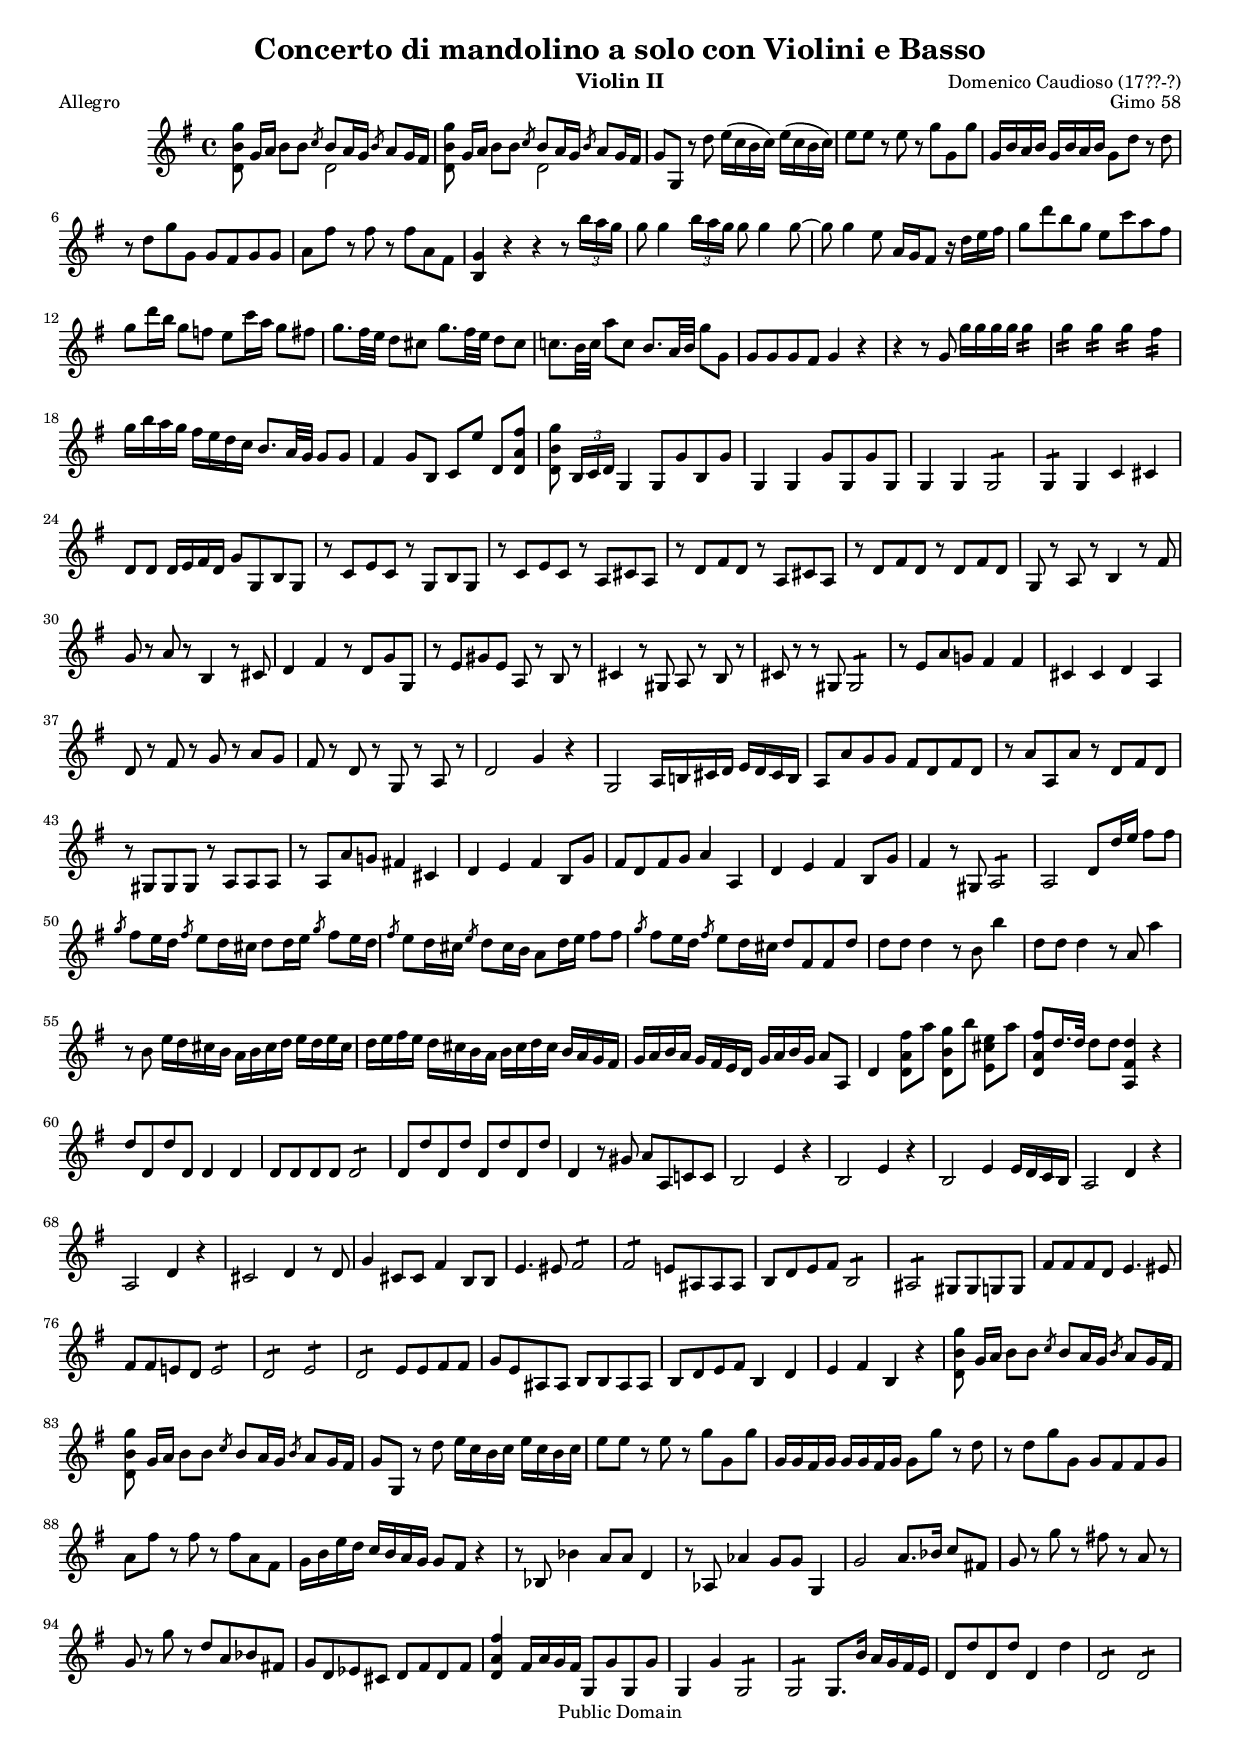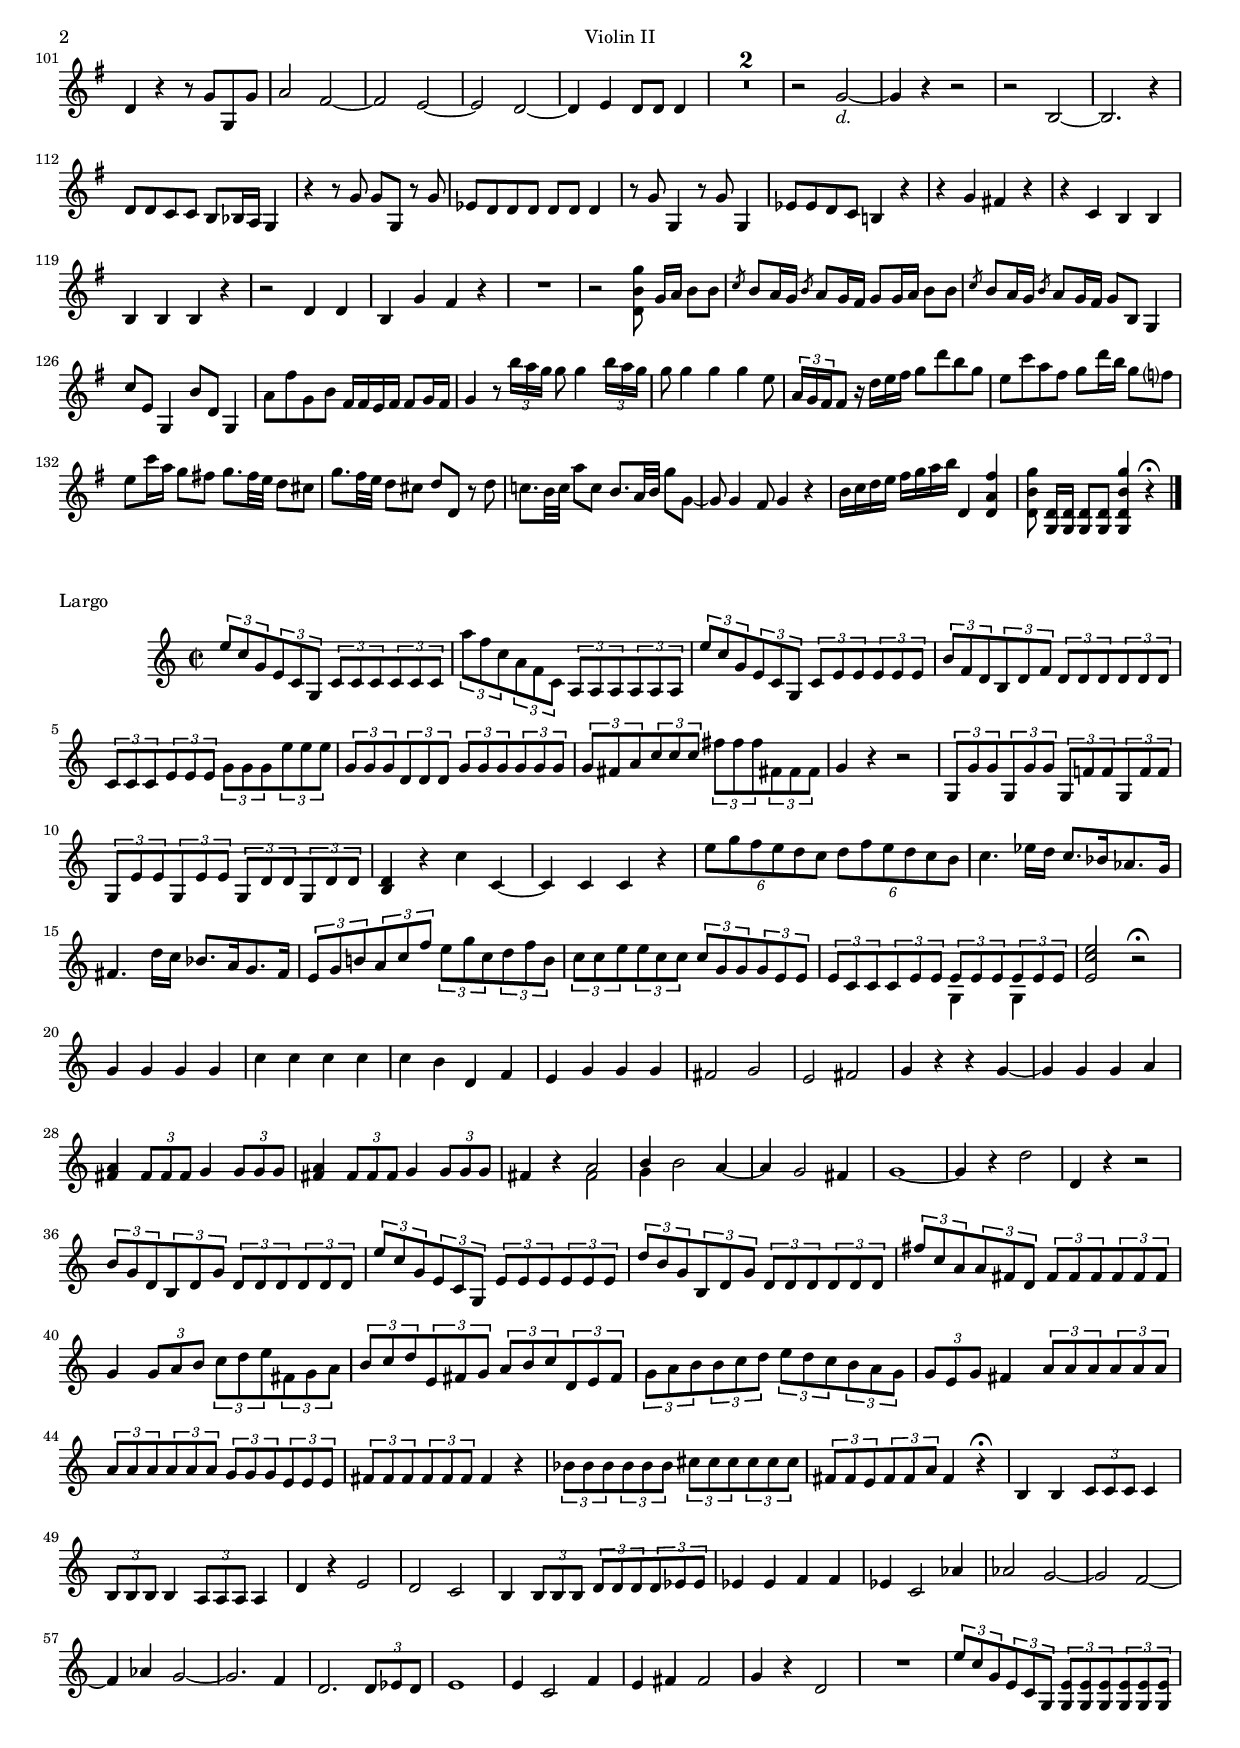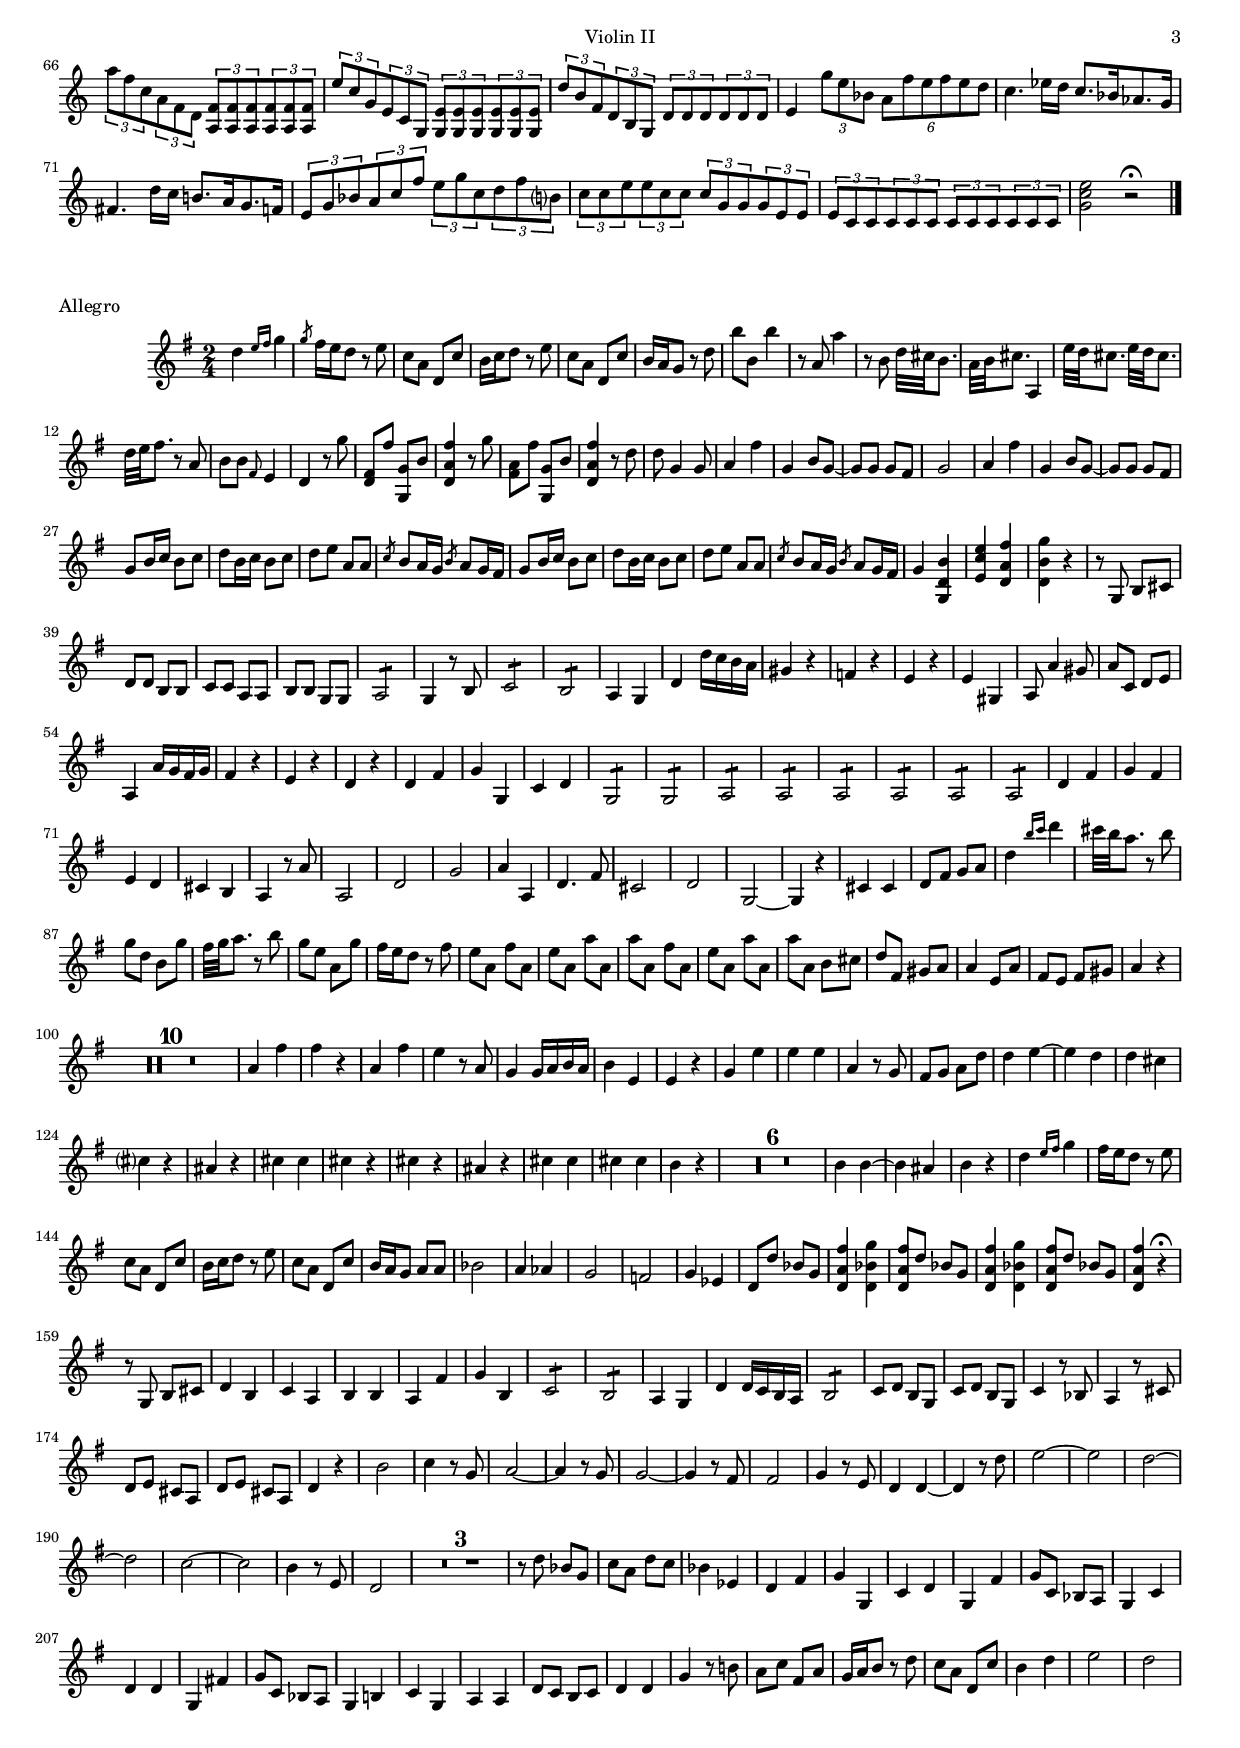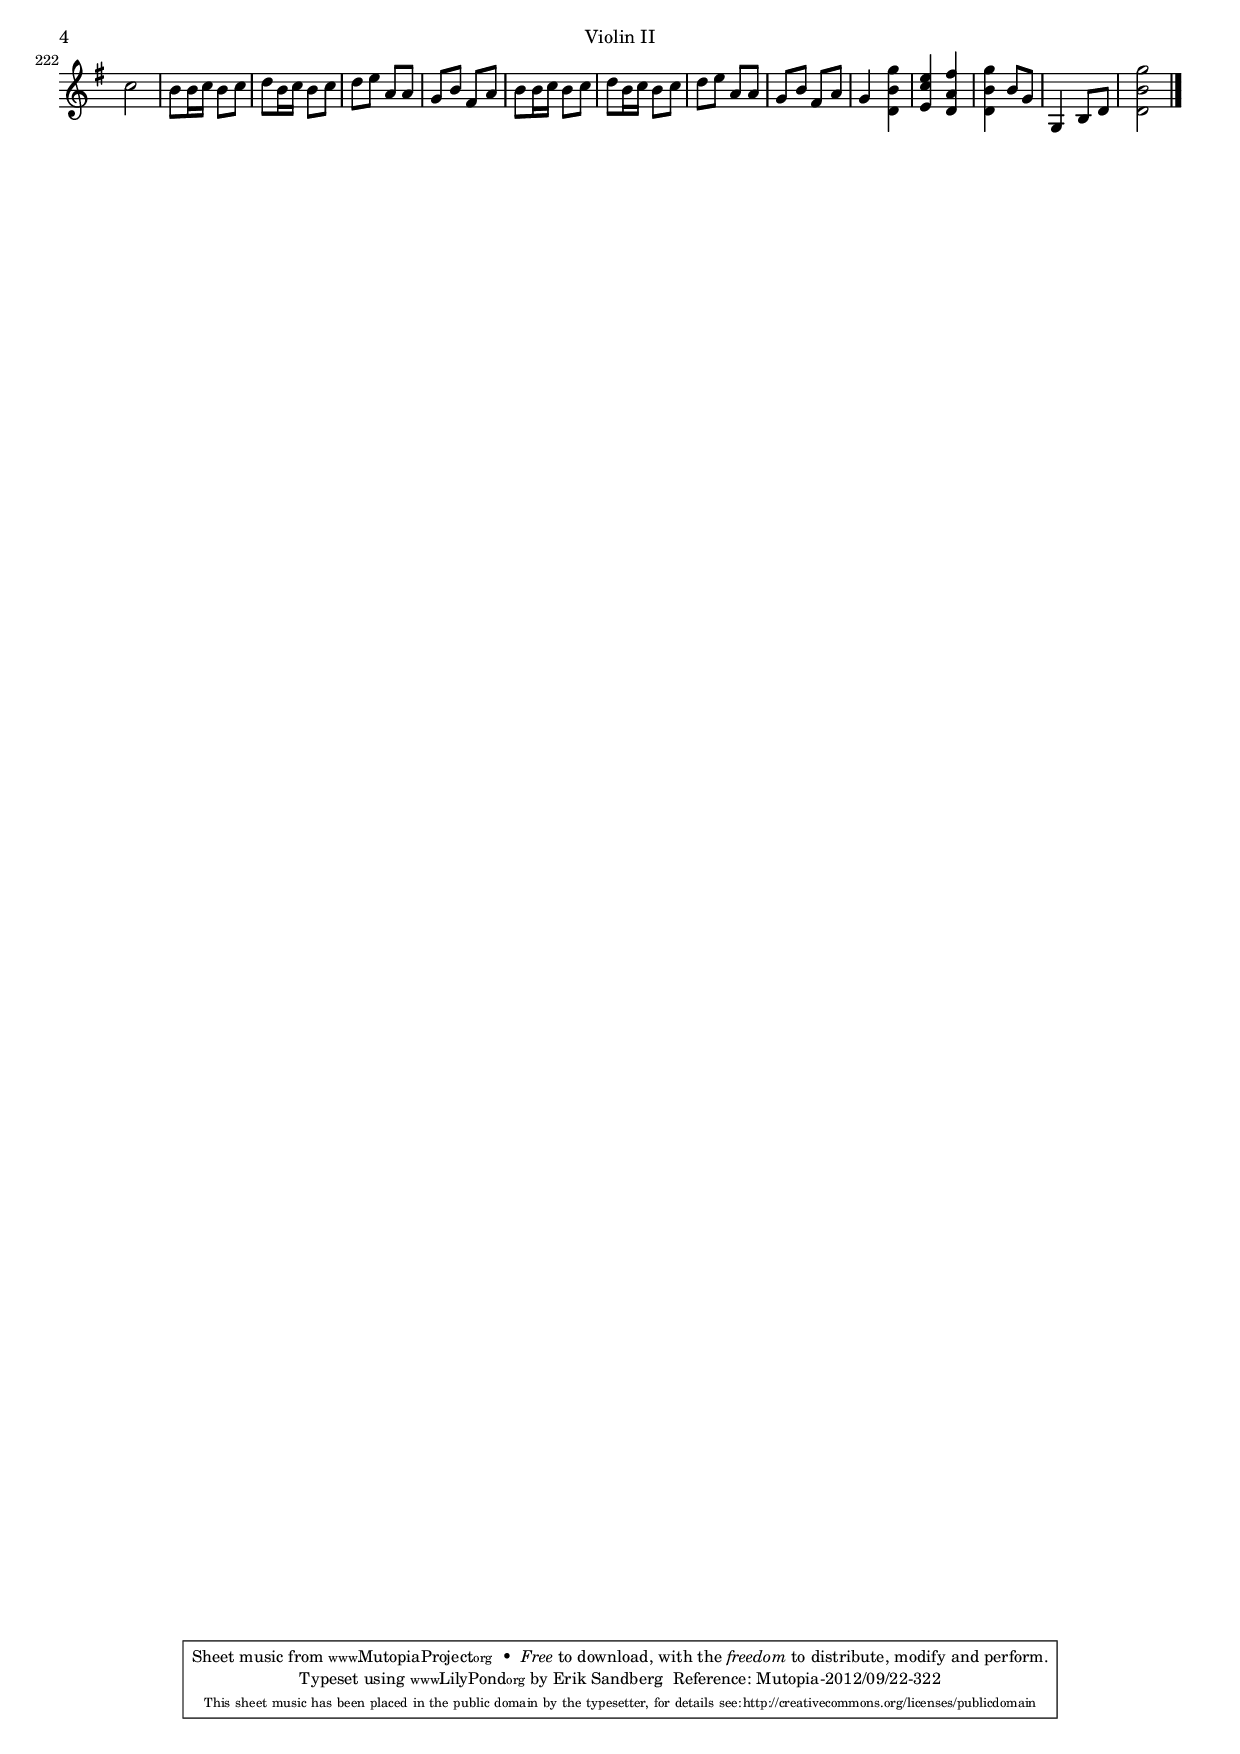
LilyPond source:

\version "2.16.0"

Instrument = "Violin II"
\include "header.ly"
\version "2.16.0"

IVlnII =  \relative c''' {
  \clef "treble"
  \key g\major
  \time 4/4

  \set Score.skipBars = ##t

  % end beams on quarters by default, and on halfs for eights.

  %1 page 23
  <g b, d,>8  g,16[ a]  b8[ b] <<{\slashedGrace c 
 b a16 g \slashedGrace b8 a g16 fis} \\ {d2}>> |
  <g' b, d,>8  g,16[ a]  b8[ b] <<{\slashedGrace c b a16 g \slashedGrace b8 a g16 fis} \\ {d2}>> |
  g8 g, r d'' e16( c b  c) e( c b  c) |
  e8 e r e r g g, g' |
  g,16 b a b g b a b g8 d' r d |
  r d g g, g fis g g |
  a fis' r fis r fis a, fis |
  <g b,>4 r r r8 \times 2/3 {b'16 a g} |
  g8 g4 \times 2/3 {b16 a g} g8 g4 g8 ~ |
  %10
  g g4 e8 a,16 g fis8 r16 d'16 e fis |
  g8 d' b g e c' a fis |
  g d'16 b g8 f e c'16 a g8 fis |
  g8. fis32 e d8 cis g'8. fis32 e d8 cis |
  c!8. b32 c a'8 c, b8. a32 b g'8 g, |
  g g g fis g4 r |
  %16 Note: Only the noteheads of the g4: notes are written out in the manuscript.
  r r8 g g'16 g g g g4:16 |
  g: g: g: fis: |
  g16 b a g fis e d c b8. a32 g g8 g |
  fis4 g8 b,  c[ e']  d,[ <fis' a, d,>] |
  <g b, d,> \times 2/3 { b,,16[ c d]} g,4 g8 g' b, g' |
  %21
  g,4 g g'8 g, g' g, |
  g4 g g2:8 |
  g4: g c4 cis |
  d8 d d16 e fis d g8 g, b g |
  r c e c r g b g |
  r c e c r a cis a |
  r d fis d r a cis a |
  r d fis d r d fis d |
  %29
  g, r a r b4 r8 fis' |
  g r a r b,4 r8 cis |
  d4 fis r8 d g g, |
  r e' gis e a, r b r |
  cis4 r8 gis a r b r |
  cis r r gis gis2:8 |
  %35
  r8 e' a g! fis4 fis |
  cis cis d a |
  d8 r fis r g r a g |
  fis r d r g, r a r |
  d2 g4 r |
  g,2 a16 b! cis d e d cis b |
  a8 a' g g fis d fis d |
  %42
  r a' a, a' r d, fis d |
  r gis, gis gis r a a a |
  r a a' g! fis!4 cis |
  d e fis b,8 g' |
  fis d fis g a4 a, |
  d e fis b,8 g' |
  fis4 r8 gis,8 a2:8 |
  %49
  a2 d8 d'16 e fis8 fis |
  %50
  \slashedGrace g fis e16 d \slashedGrace fis8 e d16 cis d8 d16 e \slashedGrace g8 fis e16 d |
  \slashedGrace fis8 e d16 cis \slashedGrace e8 d cis16 b a8 d16 e fis8 fis |
  \slashedGrace g fis e16 d \slashedGrace fis8 e d16 cis d8 fis, fis d' |
  d d d4 r8 b b'4 |
  d,8 d d4 r8 a a'4 |
  r8 b, e16 d cis b a b cis d e d e cis |
  d e fis e d cis b a b cis d cis b a g fis |
  g a b a g fis e d g a b g a8 a, |
  d4 <fis' a, d,>8[ a] <g b, d,>[ b] <e, cis e,>[ a] |
  <fis a, d,>8[ d16. d32]  d8[ d] <d fis, a,>4 r4 |
  %60
  d8 d, d' d, d4 d |
  d8 d d d d2: |
  d8 d' d, d' d, d' d, d' |
  d,4 r8 gis8 a a, c! c |
  b2 e4 r |
  %65 Note: This bar was not present in the manuscript.
  b2 e4 r |
  b2 e4 e16 d c b |
  a2 d4 r |
  a2 d4 r |
  %69
  cis2 d4 r8 d |
  g4 cis,8 cis fis4 b,8 b |
  e4. eis8 fis2: |
  fis: e!8 ais, ais ais |
  b d e fis b,2: |
  ais: gis8 gis g g |
  fis' fis fis d e4. eis8 |
  fis fis e! d e2: |
  %77 page 24
  d2:8 e: |
  d: e8 e fis fis |
  g e ais, ais b b ais ais |
  b d e fis b,4 d |
  e fis b, r |
  %82
  <g'' b, d,>8  g,16[ a]  b8[ b] \slashedGrace c8 b a16 g \slashedGrace b8 a g16 fis |
  <g' b, d,>8  g,16[ a]  b8[ b] \slashedGrace c8 b a16 g \slashedGrace b8 a g16 fis |
  g8 g, r d'' e16 c b c e c b c |
  e8 e r e r g g, g' |
  g,16 g fis g g g fis g g8 g' r d |
  r d g g, g fis fis g |
  a fis' r fis r fis a, fis |
  %89
  g16 b e d c b a g g8 fis r4 |
  r8 bes, bes'4 a8 a d,4 |
  r8 as as'4 g8 g g,4 |
  g'2 a8. bes16 c8 fis,! |
  g r g' r fis! r a, r |
  g r g' r d a bes fis! |
  g d es cis d fis d fis |
  %96
  <fis' a, d,>4 fis,16 a g fis g,8 g' g, g' |
  g,4 g' g,2:8 | 
  g: g8. b'16 a g fis e |
  d8 d' d, d' d,4 d' |
  d,2: d: |
  d4 r r8 g g, g' |
  a2 fis ~ |
  %103
  fis e~ |
  e d~ |
  d4 e d8 d d4 |
  R1*2 |
  %108
  r2 g2_ \markup{\italic "d."} ~ |
  g4 r r2 |
  r2 b, ~ |
  b2. r4 |
  d8 d c c b bes16 a g4 |
  r r8 g'8 g g, r g' |
  es d d d d d d4 |
  %115
  r8 g g,4 r8 g' g,4 |
  es'8 es d c b!4 r |
  r g' fis! r |
  r c b b |
  b b b r |
  r2 d4 d |
  b g' fis r |
  R1 |
  %123
  r2 <g' b, d,>8  g,16[ a] b8 b |
  \slashedGrace c8 b a16 g \slashedGrace b8 a g16 fis g8 g16 a b8 b |
  \slashedGrace c8 b a16 g \slashedGrace b8 a g16 fis g8 b, g4 |
  c'8 e, g,4 b'8 d, g,4 |
  a'8 fis' g, b fis16 fis e fis fis8 g16 fis |
  %128 Note: The 16th triplets were written as 32th triplets in the manuscript.
  g4 r8 \times 2/3 {b'16 a g} g8 g4 \times 2/3 {b16 a g} |
  g8 g4 g g e8 |
  \times 2/3 {a,16 g fis} fis8 r16 d' e fis  g8[ d' b g] |
  %131 Note: The f? is a fis! in the manuscript.
   e[ c' a fis] g d'16 b g8 f? |
  e c'16 a g8 fis! g8. fis32 e d8 cis |
  g'8. fis32 e d8 cis d d, r d' |
  c!8. b32 c a'8 c, b8. a32 b g'8 g,~ |
  g g4 fis8 g4 r |
  b16 c d e fis g a b d,,4 <fis' a, d,> |
  %137
  <g b, d,>8 <d, g,>16[ <d g,>] <d g,>8[ <d g,>] <g' b, d, g,>4 r4^\fermata \bar "|."
}

\version "2.16.0"

% toggles tuplet spanner duration
six = \set Staff.tupletSpannerDuration = #(ly:make-moment 1 2)
three = \set Staff.tupletSpannerDuration = #(ly:make-moment 1 4)

IIVlnII =  \relative c'' {
  \clef "treble"
  \key c\major
  \time 2/2

  % end beams on quarters by default

  %1 page 24
  \three \times 2/3 {e8 c g e c g c c c c c c |
  a'' f c a f c a a a a a a |
  e'' c g e c g c e e e e e |
  b' f d b d f d d d d d d |
  %5
  c c c e e e g g g e' e e |
  g, g g d d d g g g g g g |
  g fis a c c c fis fis fis fis,! fis fis} |
  g4 r r2 |
  \times 2/3 {g,8 g' g g, g' g g, f'! f g, f' f |
  g, e' e g, e' e g, d' d g, d' d} |
  %11
  <d b>4 r c' c, ~ |
  c c c r |
  \six \times 4/6 { e'8[ g f e d c]  d[ f e d c b]} |
  \three c4. es16 d  c8.[ bes16 as8. g16] |
  fis4. d'16 c  bes8.[ a16 g8. fis16] |
  \times 2/3 {e8 g b! a c f e g c, d f b, |
  c c e e c c c g g g e e |
  e c c c e e} <<\times 2/3 {e e e e e e} \\ {g,4 g}>> |
  <e'' c e,>2 r2^\fermata |
  %20
  g,4 g g g | c c c c | c b  d, f | e g g g |
  fis2 g | e fis | g4 r r g~ | g g g a |
  %28
  <a fis>4 \times 2/3 {fis8 fis fis} g4 \times 2/3 {g8 g g} |
  <a fis>4 \times 2/3 {fis8 fis fis} g4 \times 2/3 {g8 g g} |
  fis4 r <<a2 \\ fis>> |
  <<b4 \\ g>> b2 a4 ~ |
  a g2 fis4 |
  g1 ~ |
  %34
  g4 r d'2 |
  d,4 r r2 |
  \times 2/3 {b'8 g d b d g d d d d d d |
  e' c g e c g e' e e e e e |
  d' b g b, d g d d d d d d} |
  %39 page 25
  \times 2/3 {fis' c a a fis d fis fis fis fis fis fis} |
  g4 \times 2/3 {g8 a b c d e fis, g a |
  b c d e, fis g a b c d, e fis |
  g a b b c d e d c b a g |
  g e g} fis4 \times 2/3 {a8 a a a a a |
  a a a a a a g g g e e e |
  fis fis fis fis fis fis} fis4 r |
  \times 2/3 {bes8 bes bes bes bes bes cis cis cis cis cis cis |
  fis, fis e fis fis a} fis4 r^\fermata |
  %48
  b,4 b \times 2/3 {c8 c c} c4 |
  \times 2/3 {b8 b b} b4 \times 2/3 {a8 a a} a4 |
  d4 r e2 |
  d2 c |
  b4 \times 2/3 {b8 b b d d d d es es} |
  es4 es f f |
  %54
  es c2 as'4 |
  as2 g~ |
  g f~ |
  f4 as g2~ |
  g2. f4 |
  d2. \times 2/3 {d8 es d} |
  %60
  e1 |
  e4 c2 f4 |
  e fis fis2 |
  g4 r d2 |
  R1 |
  %65
  \times 2/3 {e'8 c g e c g} \times 2/3 {<e' g,> q q q q q} |
  \times 2/3 {a' f c a f d} \times 2/3 {<f a,> q q q q q} |
  \times 2/3 {e'8 c g e c g} \times 2/3 {<e' g,> q q q q q} |
  \times 2/3 {d' b f d b g d' d d d d d} |
  e4 \times 2/3 {g'8 e bes} \six \times 4/6 { a[ f' e f e d]} |
  %70
  \three c4. es16 d c8. bes16 as8. g16 |
  fis4. d'16 c b!8. a16 g8. f!16 |
  \times 2/3 {e8 g bes a c f e g c, d f b,? |
  c c e e c c c g g g e e |
  e c c c c c c c c c c c} |
  %75
  <e' c g>2 r2^\fermata \bar "|."
}

\version "2.16.0"


IIIVlnII =  \relative c'' {
  \clef "treble"
  \key g\major
  \time 2/4

  \set Score.skipBars = ##t

  % end beams on quarters by default, but beam four eights together

  %1 page 13
  d4 \grace{e16[ fis]} g4 |
  \slashedGrace g8 fis16 e d8 r e |
  c a d, c' |
  b16 c d8 r e |
  c a d, c' |
  b16 a g8 r d' |
  %7
  b'8 b, b'4 | r8 a, a'4 | r8 b, d32 cis b8. | a32 b cis8. a,4 |
  e''32 d cis8. e32 d cis8. | d32 e fis8. r8 a, |
  %13
  b b \grace fis e4 | d r8 g' | <fis, d> fis' <g, g,> b |
  <fis' a, d,>4 r8 g | <a, fis> fis' <g, g,> b | <fis' a, d,>4 r8 d |
  %19
  d g,4 g8 | a4 fis' | g, b8 g~ | g g g fis | g2 | a4 fis' |
  g, b8 g~ | g g g fis | g b16 c b8 c | d b16 c b8 c | d e a, a |
  %30
  \slashedGrace c b a16 g \slashedGrace b8 a g16 fis | g8 b16 c b8 c | d b16 c b8 c |
  d e a, a | \slashedGrace c b a16 g \slashedGrace b8 a g16 fis | g4 <b d, g,> |
  <e c e,> <fis a, d,> | <g b, d,> r |
  %38
  r8 g,, b cis | d d b b | c c a a | b b g g | a2:8 | g4 r8 b | c2: | b: |
  a4 g | d' d'16 c b a | gis4 r | f r | e r | e gis, | a8 a'4 gis8 |
  %53
  a c, d e | a,4 a'16 g fis g | fis4 r | e r | d r | d fis | g g, | c d |
  g,2: | g: | a: | a: | a: | a: | a: | a: | d4 fis | g fis | e d | cis b |
  %73
  a r8 a' | a,2 | d | g | a4 a, | d4. fis8 |
  cis2 | d | g,~ | g4 r | cis cis | d8 fis g a |
  %85 Note: The grace notes were not in the manuscript. Added them to make vln2 and the others unison (and we conclude from bar 1 that unisonity includes grace notes)
  d4 \grace{b'16[ c]} d4 | cis32 b a8. r8 b | g d b g' |
  fis32 g a8. r8 b | g e a, g' | fis16 e d8 r fis | e a, fis' a, | e' a, a' a, |
  %93
  a' a, fis' a, | e' a, a' a, | a' a, b cis | d fis, gis a |
  a4 e8 a | fis e fis gis | a4 r |
  %100
  R2*10 |
  %110
  a4 fis' | fis r | a, fis' | e r8 a, | g4 g16 a b a | b4 e, | e r |
  g e' | e e | a, r8 g | fis g a d | d4 e~ | e d | d cis | cis? r |
  %125
  ais r | cis cis | cis r | cis r | ais r | cis cis | cis cis | b r |
  R2*6 |
  %139
  b4 b~ | b ais | b r | d \grace{e16[ fis]}
 g4 | fis16 e d8 r e | c a d, c' |
  %145 Note: The e has a dot over it, but I assume it's just a drop of ink that got there by mistake.  
  b16 c d8 r e | c a d, c' | b16 a g8 a a | bes2 | a4 as | g2 | f | g4 es |
   d8[ d']  bes[ g] | <fis' a, d,>4 <g bes, d,> |
  %155 page 28
  <fis a, d,>8 d bes g | <fis' a, d,>4 <g bes, d,> | <fis a, d,>8 d bes g |
  %158
  <fis' a, d,>4 r^\fermata | r8 g,, b cis | d4 b | c a | b b | a fis' | g b, |
  %165
  c2:8 | b: | a4 g | d' d16 c b a | b2: | c8 d b g | c d b g | c4 r8 bes |
  %173
  a4 r8 cis | d e cis a | d e cis a | d4 r | b'2 | c4 r8 g | a2~ | a4 r8 g |
  g2~ | g4 r8 fis | fis2 | g4 r8 e |
  %185
  d4 d~ | d r8 d' | e2~ | e | d~ | d | c~ | c | b4 r8 e, | d2 | R2*3
  %198
  r8 d' bes g | c a d c | bes4 es, | d fis | g g, | c d | g, fis' |
  g8 c, bes a | g4 c | d d | g, fis'! | g8 c, bes a | g4 b! | c g |
  %213 Note: The original bar 213, "c4 g", has been omitted
  a a | d8 c b c | d4 d | g r8 b! | a c fis, a | g16 a b8 r d |
  c a d, c' | b4 d | e2 | d | c | b8 b16 c b8 c | d b16 c b8 c |
  %226
  d e a, a | g b fis a | b b16 c b8 c | d b16 c b8 c | d e a, a | g b fis a |
  g4 <g' b, d,> | <e c e,> <fis a, d,> | <g b, d,> b,8 g | g,4 b8 d |
  %235 Note: One bar somewhere should be removed.
  <g' b, d,>2 \bar "|."
}



#(set-global-staff-size 16)

\score {
  \context Staff \IVlnII

  \header {piece = "Allegro" opus = "Gimo 58"}
  \layout {\context {\Staff \override VerticalAxisGroup #'minimum-Y-extent = #'(-4 . 4) }}
  
  \midi {
    \tempo 4 = 100
    }


}

\score {
  \context Staff \IIVlnII

  \header {piece = "Largo"}
  \layout {\context {\Staff \override VerticalAxisGroup #'minimum-Y-extent = #'(-4 . 4) }}
  
  \midi {
    \tempo 4 = 80
    }


}

\score {
  \context Staff \IIIVlnII

  \header {piece = "Allegro"}
  \layout {\context {\Staff \override VerticalAxisGroup #'minimum-Y-extent = #'(-4 . 4) }}
  
  \midi {
    \tempo 4 = 120
    }


}
